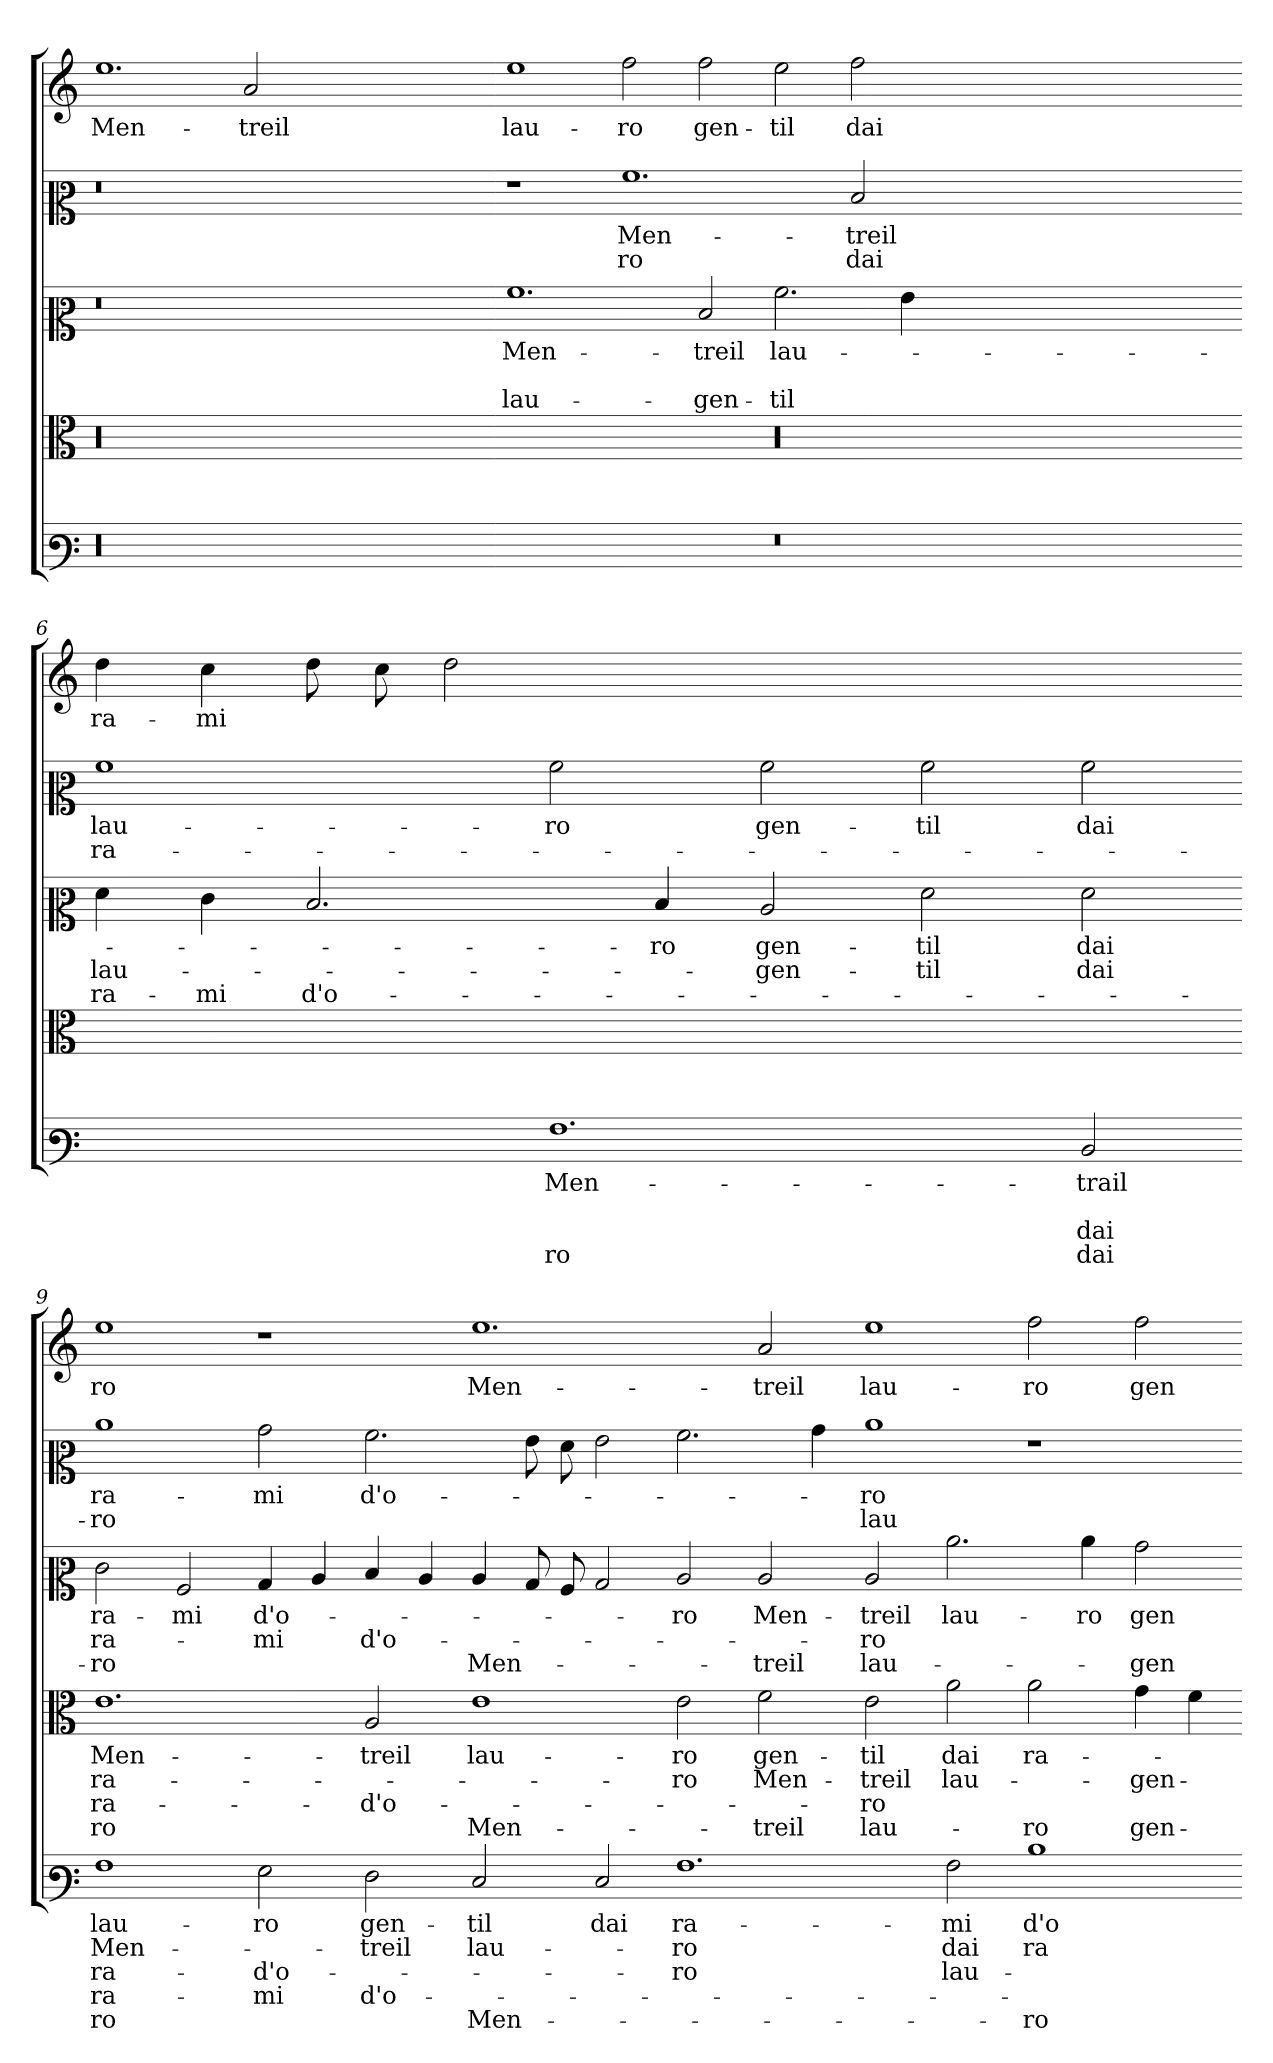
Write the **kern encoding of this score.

**kern	**text	**text	**text	**text	**text	**kern	**text	**text	**text	**text	**kern	**text	**text	**text	**kern	**text	**text	**kern	**text
*part5	*part5	*part5	*part5	*part5	*part5	*part4	*part4	*part4	*part4	*part4	*part3	*part3	*part3	*part3	*part2	*part2	*part2	*part1	*part1
*staff5	*staff5	*staff5	*staff5	*staff5	*staff5	*staff4	*staff4	*staff4	*staff4	*staff4	*staff3	*staff3	*staff3	*staff3	*staff2	*staff2	*staff2	*staff1	*staff1
*clefF3	*	*	*	*	*	*clefC3	*	*	*	*	*clefC2	*	*	*	*clefC2	*	*	*clefG2	*
*k[]	*	*	*	*	*	*k[]	*	*	*	*	*k[]	*	*	*	*k[]	*	*	*k[]	*
=1	=1	=1	=1	=1	=1	=1	=1	=1	=1	=1	=1	=1	=1	=1	=1	=1	=1	=1	=1
00r	.	.	.	.	.	00r	.	.	.	.	0r	.	.	.	0r	.	.	1.ee	Men-
.	.	.	.	.	.	.	.	.	.	.	.	.	.	.	.	.	.	2a	treil
.	.	.	.	.	.	.	.	.	.	.	0ryy	.	.	.	0ryy	.	.	0ryy	.
=3-	=3-	=3-	=3-	=3-	=3-	=3-	=3-	=3-	=3-	=3-	=3-	=3-	=3-	=3-	=3-	=3-	=3-	=3-	=3-
1ryy	.	.	.	.	.	1ryy	.	.	.	.	1.a	Men-	.	lau-	1r	.	.	1ee	lau-
1ryy	.	.	.	.	.	1ryy	.	.	.	.	.	.	.	.	1.a	Men-	ro	2ff	ro
.	.	.	.	.	.	.	.	.	.	.	2d	treil	.	gen-	.	.	.	2ff	gen-
0r	.	.	.	.	.	00r	.	.	.	.	2.a	lau-	.	til	.	.	.	2ee	til
.	.	.	.	.	.	.	.	.	.	.	.	.	.	.	2d	treil	dai	2ff	dai
.	.	.	.	.	.	.	.	.	.	.	4g	.	.	.	.	.	.	.	.
.	.	.	.	.	.	.	.	.	.	.	0.ryy	.	.	.	0.ryy	.	.	0.ryy	.
0ryy	.	.	.	.	.	.	.	.	.	.	.	.	.	.	.	.	.	.	.
=6-	=6-	=6-	=6-	=6-	=6-	=6-	=6-	=6-	=6-	=6-	=6-	=6-	=6-	=6-	=6-	=6-	=6-	=6-	=6-
1ryy	.	.	.	.	.	1ryy	.	.	.	.	4f	.	lau-	ra-	1a	lau-	ra-	4dd	ra-
.	.	.	.	.	.	.	.	.	.	.	4e	.	.	mi	.	.	.	4cc	mi
.	.	.	.	.	.	.	.	.	.	.	2.d	.	.	d'o-	.	.	.	8dd	.
.	.	.	.	.	.	.	.	.	.	.	.	.	.	.	.	.	.	8cc	.
.	.	.	.	.	.	.	.	.	.	.	.	.	.	.	.	.	.	2dd	.
1.A	Men-	.	.	ro	.	1ryy	.	.	.	.	.	.	.	.	2a	ro	.	.	.
.	.	.	.	.	.	.	.	.	.	.	4d	ro	.	.	.	.	.	1..ryy	.
.	.	.	.	.	.	.	.	.	.	.	2c	gen-	gen-	.	2a	gen-	.	.	.
.	.	.	.	.	.	1ryy	.	.	.	.	2f	til	til	.	2a	til	.	.	.
2D	trail	.	dai	dai	.	.	.	.	.	.	2f	dai	dai	.	2a	dai	.	.	.
=9-	=9-	=9-	=9-	=9-	=9-	=9-	=9-	=9-	=9-	=9-	=9-	=9-	=9-	=9-	=9-	=9-	=9-	=9-	=9-
1A	lau-	Men-	ra-	ra-	ro	1.e	Men-	ra-	ra-	ro	2e	ra-	ra-	ro	1cc	ra-	ro	1ee	ro
.	.	.	.	.	.	.	.	.	.	.	2A	mi	.	.	.	.	.	.	.
2G	ro	.	d'o-	mi	.	.	.	.	.	.	4B	d'o-	mi	.	2b	mi	.	1r	.
.	.	.	.	.	.	.	.	.	.	.	4c	.	.	.	.	.	.	.	.
2F	gen-	treil	.	d'o-	.	2A	treil	.	d'o-	.	4d	.	d'o-	.	2.a	d'o-	.	.	.
.	.	.	.	.	.	.	.	.	.	.	4c	.	.	.	.	.	.	.	.
2E	til	lau-	.	.	Men-	1e	lau-	.	.	Men-	4c	.	.	Men-	.	.	.	1.ee	Men-
.	.	.	.	.	.	.	.	.	.	.	8B	.	.	.	8g	.	.	.	.
.	.	.	.	.	.	.	.	.	.	.	8A	.	.	.	8f	.	.	.	.
2E	dai	.	.	.	.	.	.	.	.	.	2B	.	.	.	2g	.	.	.	.
1.A	ra-	ro	ro	.	.	2e	ro	ro	.	.	2c	ro	.	.	2.a	.	.	.	.
.	.	.	.	.	.	2f	gen-	Men-	.	treil	2c	Men-	.	treil	.	.	.	2a	treil
.	.	.	.	.	.	.	.	.	.	.	.	.	.	.	4b	.	.	.	.
.	.	.	.	.	.	2e	til	treil	ro	lau-	2c	treil	ro	lau-	1cc	ro	lau-	1ee	lau-
2A	mi	dai	lau-	.	.	2a	dai	lau-	.	.	2.cc	lau-	.	.	.	.	.	.	.
1d	d'o-	ra-	.	.	ro	2a	ra-	.	.	ro	.	.	.	.	1r	.	.	2ff	ro
.	.	.	.	.	.	.	.	.	.	.	4cc	ro	.	.	.	.	.	.	.
.	.	.	.	.	.	4g	.	gen-	.	gen-	2b	gen-	.	gen-	.	.	.	2ff	gen-
.	.	.	.	.	.	4f	.	.	.	.	.	.	.	.	.	.	.	.	.
=-	=-	=-	=-	=-	=-	=-	=-	=-	=-	=-	=-	=-	=-	=-	=-	=-	=-	=-	=-
*-	*-	*-	*-	*-	*-	*-	*-	*-	*-	*-	*-	*-	*-	*-	*-	*-	*-	*-	*-
